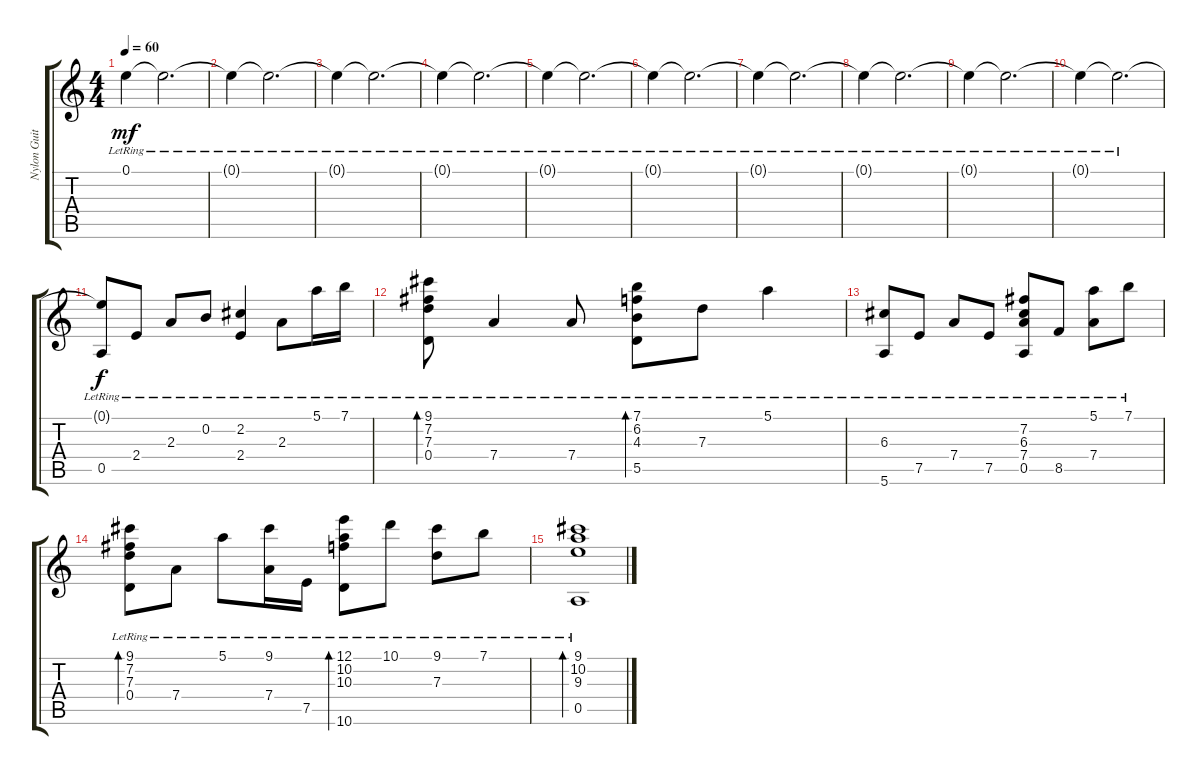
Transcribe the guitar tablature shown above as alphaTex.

\track ("Nylon Guitar" "Nylon Guit") {instrument acousticguitarnylon}
\staff {score tabs}
\tuning (E4 B3 G3 D3 A2 E2) {hide}
\ts (4 4)
\tempo 60
\clef g2
\ks c
0.1{lr t}.4{dy mf} 0.1{lr t}.2{d} |
0.1{lr t}.4 0.1{lr t}.2{d} |
0.1{lr t}.4 0.1{lr t}.2{d} |
0.1{lr t}.4 0.1{lr t}.2{d} |
0.1{lr t}.4 0.1{lr t}.2{d} |
0.1{lr t}.4 0.1{lr t}.2{d} |
0.1{lr t}.4 0.1{lr t}.2{d} |
0.1{lr t}.4 0.1{lr t}.2{d} |
0.1{lr t}.4 0.1{lr t}.2{d} |
0.1{lr t}.4 0.1{lr t}.2{d} |
(0.1{lr t} 0.5{lr}).8{dy f} 2.4{lr}.8 2.3{lr}.8 0.2{lr}.8 (2.2{lr} 2.4{lr}).4 2.3{lr}.8 5.1{lr}.16 7.1{lr}.16 |
(9.1{lr} 7.2{lr} 7.3{lr} 0.4{lr}).8{bd 30} 7.4{lr}.4 7.4{lr}.8 (7.1{lr} 6.2{lr} 4.3{lr} 5.5{lr}).8{bd 30} 7.3{lr}.8 5.1{lr}.4 |
(6.3{lr} 5.6{lr}).8 7.5{lr}.8 7.4{lr}.8 7.5{lr}.8 (7.2{lr} 6.3{lr} 7.4{lr} 0.5{lr}).8 8.5{lr}.8 (5.1{lr} 7.4{lr}).8 7.1{lr}.8 |
(9.1{lr} 7.2{lr} 7.3{lr} 0.4{lr}).8{bd 30} 7.4{lr}.8 5.1{lr}.8 (9.1{lr} 7.4{lr}).16 7.5{lr}.16 (12.1{lr} 10.2{lr} 10.3{lr} 10.6{lr}).8{bd 30} 10.1{lr}.8 (9.1{lr} 7.3{lr}).8 7.1{lr}.8 |
(9.1{lr} 10.2{lr} 9.3{lr} 0.5{lr}).1{bd 30}
